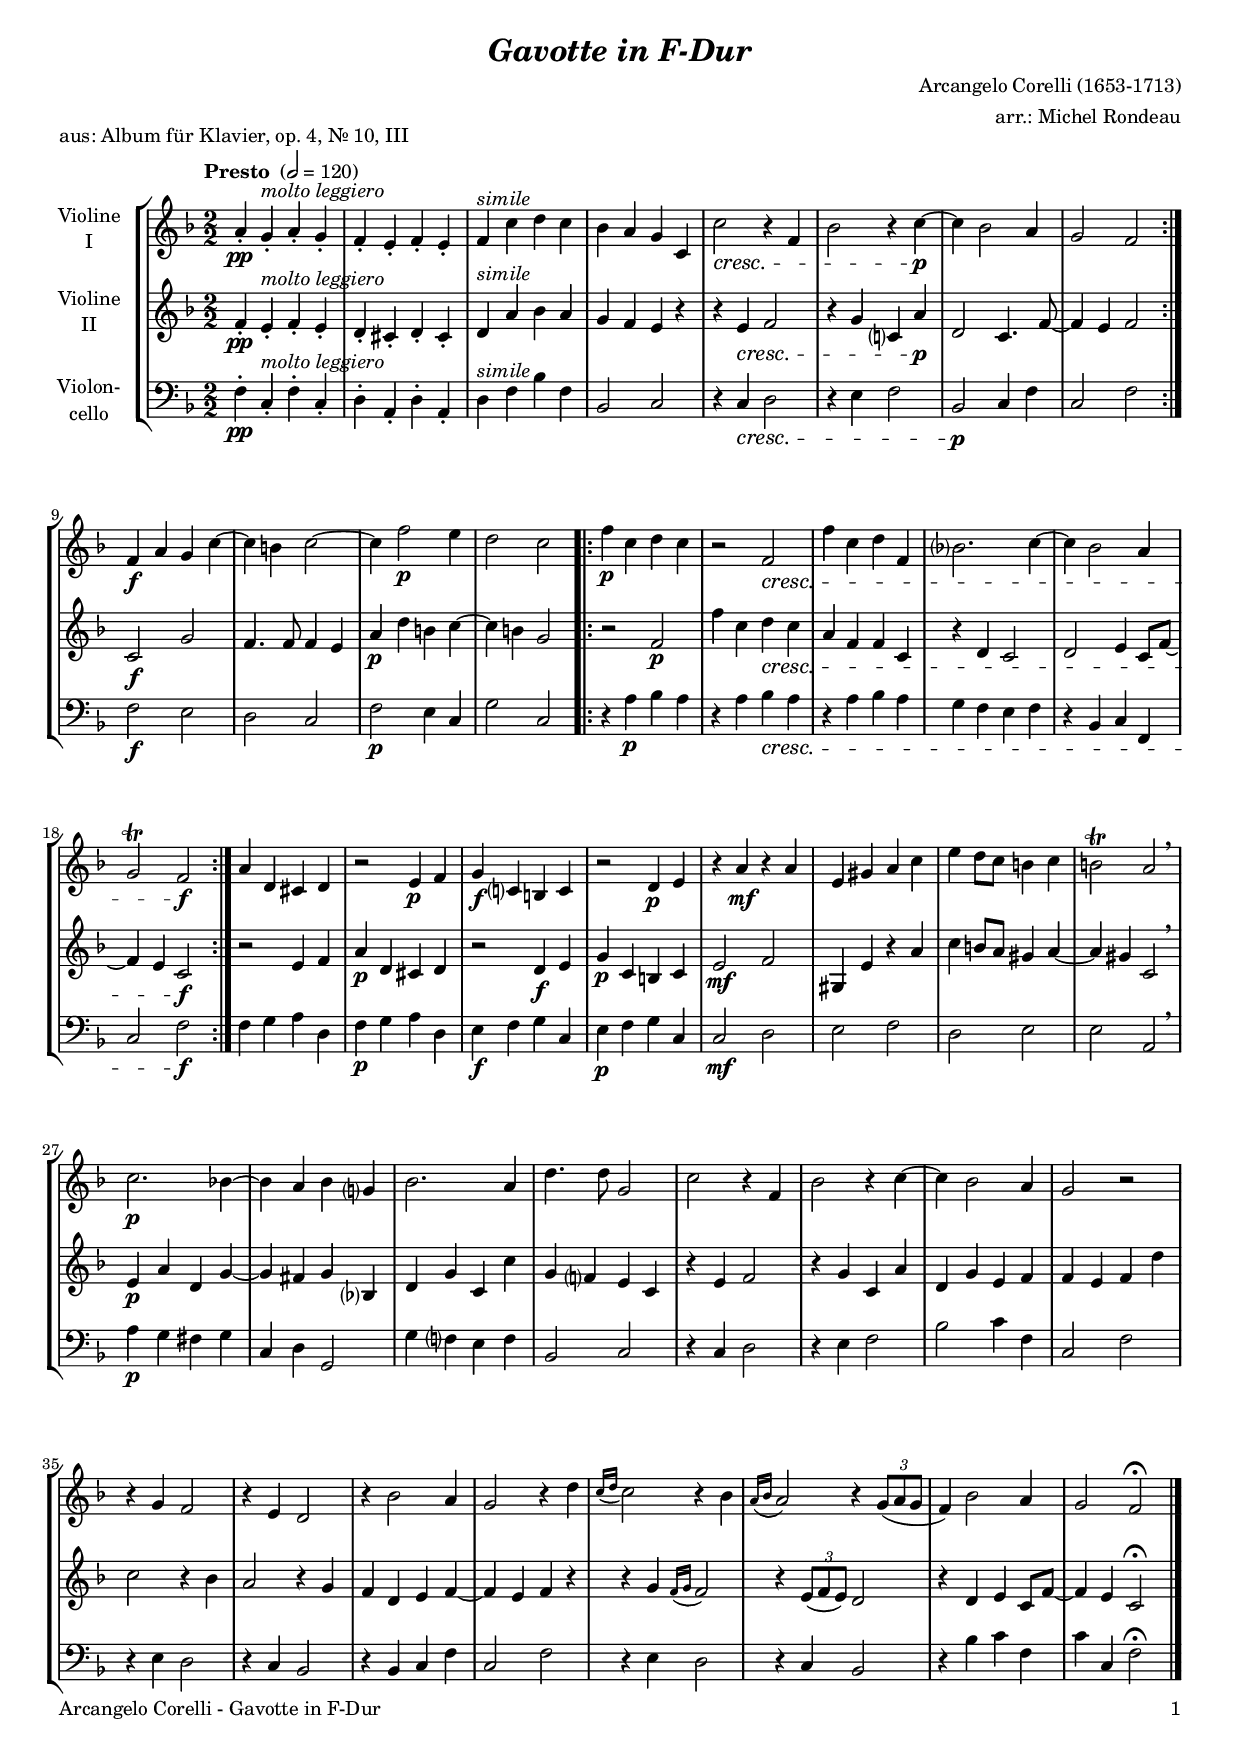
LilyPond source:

\version "2.20.2"
\include "deutsch.ly"

#(set-global-staff-size 17)

\header {
  title     = \markup \bold \italic "Gavotte in F-Dur"
%  subtitle  = "- für Streichertrio nach F-Dur transponiert -"
  composer  = "Arcangelo Corelli (1653-1713)"
  arranger  = "arr.: Michel Rondeau"
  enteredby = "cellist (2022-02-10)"
  piece     = "aus: Album für Klavier, op. 4, Nr. 10, III"
}

voiceconsts = {
 \key f \major
 \time 2/2
 \clef "treble"
 \numericTimeSignature
 \compressEmptyMeasures
 \tempo "Presto " 2=120
}

mipz = "pizzicato strings"
mivl = "violin"
mivc = "cello"

mole = \markup \italic "molto leggiero"
simi = \markup \italic "simile"

va = \relative c'' {
  \voiceconsts

  \repeat volta 2 {
    a4-.\pp g-.^\mole a-. g-.
    f-. e-. f-. e-.
    f^\simi c' d c
    b a g c,
    c'2\cresc r4 f,
    b2 r4 c~\p
    c b2 a4
    g2 f
  }
  f4\f a g c~

  c h c2~
  c4 f2\p e4
  d2 c
  
  \repeat volta 2 {
    f4\p c d c
    r2 f,\cresc
    f'4 c d f,
    b?2. c4~
    c b2 a4
    g2\trill f\f
  }

  a4 d, cis d

  r2 e4\p f
  g\f c,? h c
  r2 d4\p e
  r a\mf r a

  e gis a c
  e d8 c h4 c
  h2\trill a \breathe
  c2.\p b!4~
  b a b g?
  b2. a4
  d4. d8 g,2
  c r4 f,
  b2 r4 c~
  c b2 a4

  g2 r
  r4 g f2
  r4 e d2
  r4 b'2 a4
  g2 r4 d'
  \appoggiatura { c16[ d] } c2 r4 b
  \appoggiatura { a16[ b] } a2 r4 \tuplet 3/2 4 { g8( a g }
  f4) b2 a4
  g2 f\fermata \bar "|."
}

vb = \relative c' {
  \voiceconsts

  \repeat volta 2 {
    f4-.\pp e-.^\mole f-. e-.
    d-. cis-. d-. cis-.
    d^\simi a' b a
    g f e r
    r e\cresc f2
    r4 g c,? a'\p
    d,2 c4. f8~
    f4 e f2
  }

  c\f g'
  f4. f8 f4 e
  a\p d h c~
  c h g2

  \repeat volta 2 {
    r f\p
    f'4 c d\cresc c
    a f f c
    r d c2
    d e4 c8 f~

    f4 e c2\f
  }
  r e4 f
  a\p d, cis d
  r2 d4\f e
  g\p c, h c
  e2\mf f

  gis,4 e' r a
  c h8 a gis4 a~
  a gis c,2 \breathe
  e4\p a d, g~
  g fis g b,?
  d g c, c'
  g f? e c
  r e f2

  r4 g c, a'
  d, g e f
  f e f d'
  c2 r4 b
  a2 r4 g
  f d e f~
  f e f r
  r g4 \appoggiatura { f16[ g] } f2
  r4 \tuplet 3/2 4 { e8( f e) } d2

  r4 d e c8 f~
  f4 e c2\fermata \bar "|."
}

vc = \relative c {
  \voiceconsts
  \clef "bass"
  
  \repeat volta 2 {
    f4-.\pp c-.^\mole f-. c-.
    d-. a-. d-. a-.
    d^\simi f b f
    b,2 c
    r4 c\cresc d2
    r4 e f2
    b,\p c4 f
    c2 f
  }
  f\f e
  d c

  f\p e4 c
  g'2 c,
  
  \repeat volta 2 {
    r4 a'\p b a
    r a b\cresc a
    r a b a
    g f e f
    r b, c f,
    c'2 f\f
  }
  f4 g a d,
  
  f\p g a d,
  e\f f g c,
  e\p f g c,
  c2\mf d

  e f
  d e
  e a, \breathe
  a'4\p g fis g
  c, d g,2
  g'4 f? e f
  b,2 c
  r4 c d2
  r4 e f2
  b c4 f,
  c2 f

  r4 e d2
  r4 c b2
  r4 b c f
  c2 f
  r4 e d2
  r4 c b2
  r4 b' c f,
  c' c, f2\fermata \bar "|."
}


music = \new StaffGroup <<
      \new Staff {
        \set Staff.midiInstrument = \mivl
        \set Staff.instrumentName = \markup \center-column { "Violine" "I" }
        \transpose f f { \va }
      }

      \new Staff {
        \set Staff.midiInstrument = \mivl
        \set Staff.instrumentName = \markup \center-column { "Violine" "II" }
        \transpose f f { \vb }
      }

      \new Staff {
        \set Staff.midiInstrument = \mivc
        \set Staff.instrumentName = \markup \center-column { "Violon-" "cello" }
        \transpose f f { \vc }
      }      
>>

\book {
   \paper {
    print-page-number = ##t
    print-first-page-number = ##t
    ragged-last-bottom = ##f
    oddHeaderMarkup = \markup \null
    evenHeaderMarkup = \markup \null
    oddFooterMarkup = \markup {
      \fill-line {
        \on-the-fly #print-page-number-check-first
        "Arcangelo Corelli - Gavotte in F-Dur" \fromproperty #'page:page-number-string
      }
    }
    evenFooterMarkup = \oddFooterMarkup
  } \score {
    \music
    \layout {}
  }

  \score {
    \unfoldRepeats \music

    \midi {
      \context {
        \Score
      }
    }
  }
}
